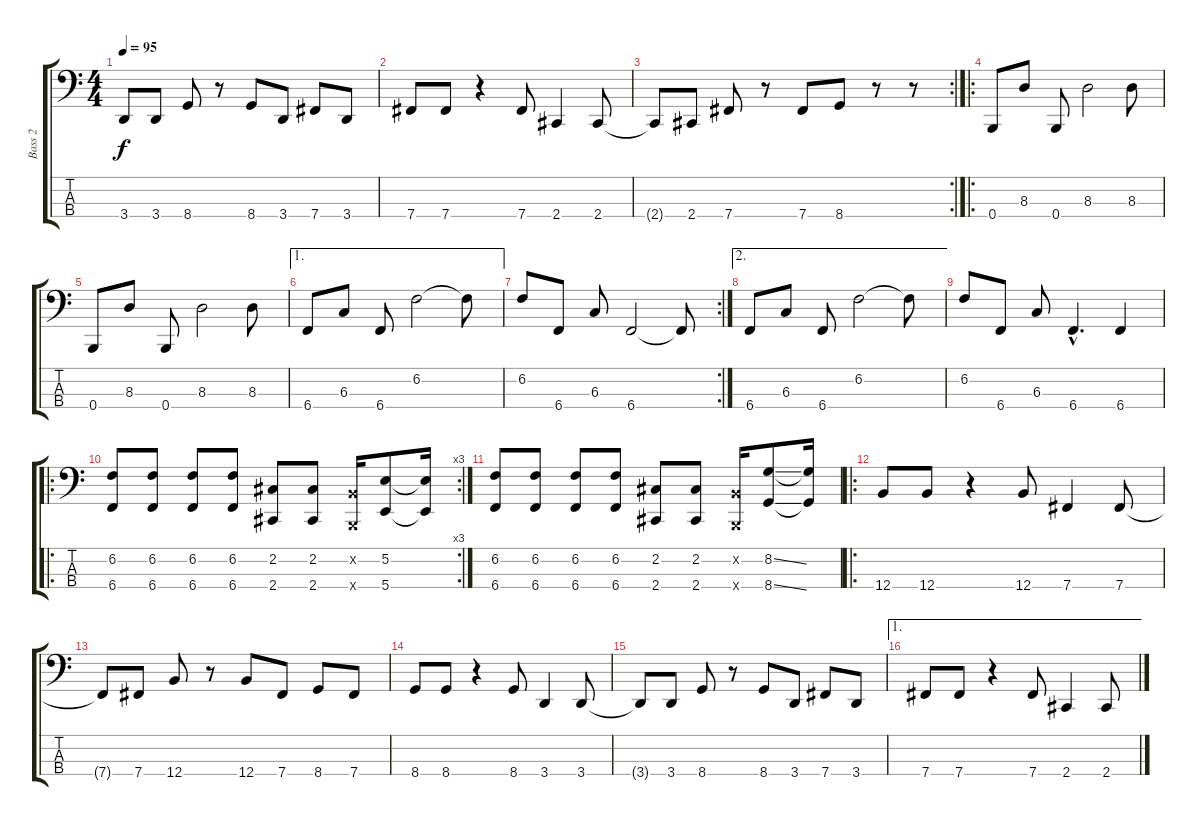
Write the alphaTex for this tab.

\track ("Bass 2" "Bass 2") {instrument electricbasspick}
\staff {score tabs}
\tuning (E2 B1 Gb1 B0) {hide}
\ts (4 4)
\tempo 95
\clef f4
\ks c
3.4{t}.8{dy f} 3.4.8 8.4.8 r.8 8.4.8 3.4.8 7.4.8 3.4.8 |
7.4.8 7.4.8 r.4 7.4.8 2.4.4 2.4.8 |
\rc 2
2.4{t}.8 2.4.8 7.4.8 r.8 7.4.8 8.4.8 r.8 r.8 |
\ro
0.4.8 8.3.8 0.4.8 8.3.2 8.3.8 |
0.4.8 8.3.8 0.4.8 8.3.2 8.3.8 |
\ae 1
6.4.8 6.3.8 6.4.8 6.2.2 6.2{t}.8 |
\rc 2
6.2.8 6.4.8 6.3.8 6.4.2 6.4{t}.8 |
\ae 2
6.4.8 6.3.8 6.4.8 6.2.2 6.2{t}.8 |
6.2.8 6.4.8 6.3.8 6.4{hac}.4{d} 6.4.4 |
\ro
\rc 3
(6.2 6.4).8 (6.2 6.4).8 (6.2 6.4).8 (6.2 6.4).8 (2.2 2.4).8 (2.2 2.4).8 (0.2{x} 0.4{x}).16 (5.2 5.4).8 (5.2{t} 5.4{t}).16 |
(6.2 6.4).8 (6.2 6.4).8 (6.2 6.4).8 (6.2 6.4).8 (2.2 2.4).8 (2.2 2.4).8 (0.2{x} 0.4{x}).16 (8.2{ss} 8.4{ss}).8 (8.2{t} 8.4{t}).16 |
\ro
12.4.8 12.4.8 r.4 12.4.8 7.4.4 7.4.8 |
7.4{t}.8 7.4.8 12.4.8 r.8 12.4.8 7.4.8 8.4.8 7.4.8 |
8.4.8 8.4.8 r.4 8.4.8 3.4.4 3.4.8 |
3.4{t}.8 3.4.8 8.4.8 r.8 8.4.8 3.4.8 7.4.8 3.4.8 |
\ae 1
7.4.8 7.4.8 r.4 7.4.8 2.4.4 2.4.8
